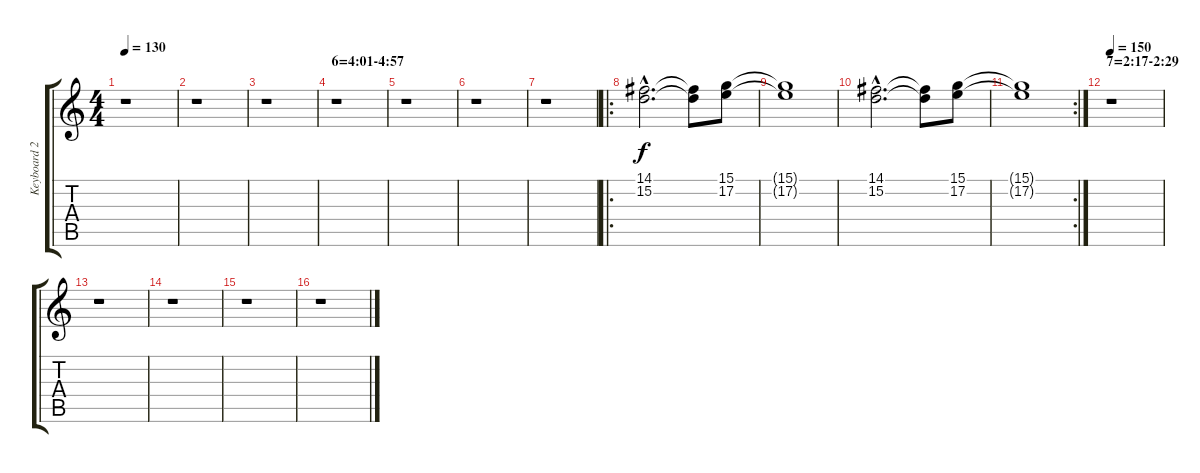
\track ("Keyboard 2" "Keyboard 2") {instrument synthstrings2}
\staff {score tabs}
\tuning (E4 B3 G3 D3 A2 E2) {hide}
\ts (4 4)
\tempo 130
\clef g2
\ks c
r.1{dy f} |
r.1 |
r.1 |
\section ("" "6=4:01-4:57")
r.1 |
r.1 |
r.1 |
r.1 |
\ro
(14.1{hac} 15.2{hac}).2{d volume 10 instrument synthstrings2} (14.1{t} 15.2{t}).8 (15.1 17.2).8 |
(15.1{t} 17.2{t}).1 |
(14.1{hac} 15.2{hac}).2{d} (14.1{t} 15.2{t}).8 (15.1 17.2).8 |
\rc 2
(15.1{t} 17.2{t}).1 |
\section ("" "7=2:17-2:29")
\tempo 150
r.1 |
r.1 |
r.1 |
r.1 |
r.1
